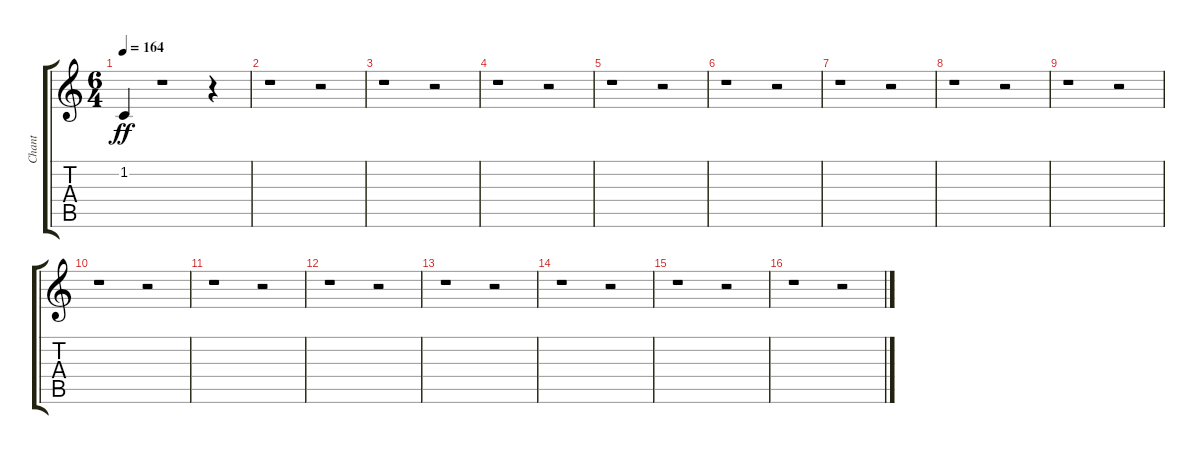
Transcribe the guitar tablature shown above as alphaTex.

\track ("Chant" "Chant") {instrument tangoaccordion}
\staff {score tabs}
\tuning (E4 B3 G3 D3 A2 E2) {hide}
\ts (6 4)
\tempo 164
\clef g2
\ks c
1.2.4{dy ff} r.1 r.4 |
r.1 r.2 |
r.1 r.2 |
r.1 r.2 |
r.1 r.2 |
r.1 r.2 |
r.1 r.2 |
r.1 r.2 |
r.1 r.2 |
r.1 r.2 |
r.1 r.2 |
r.1 r.2 |
r.1 r.2 |
r.1 r.2 |
r.1 r.2 |
r.1 r.2
